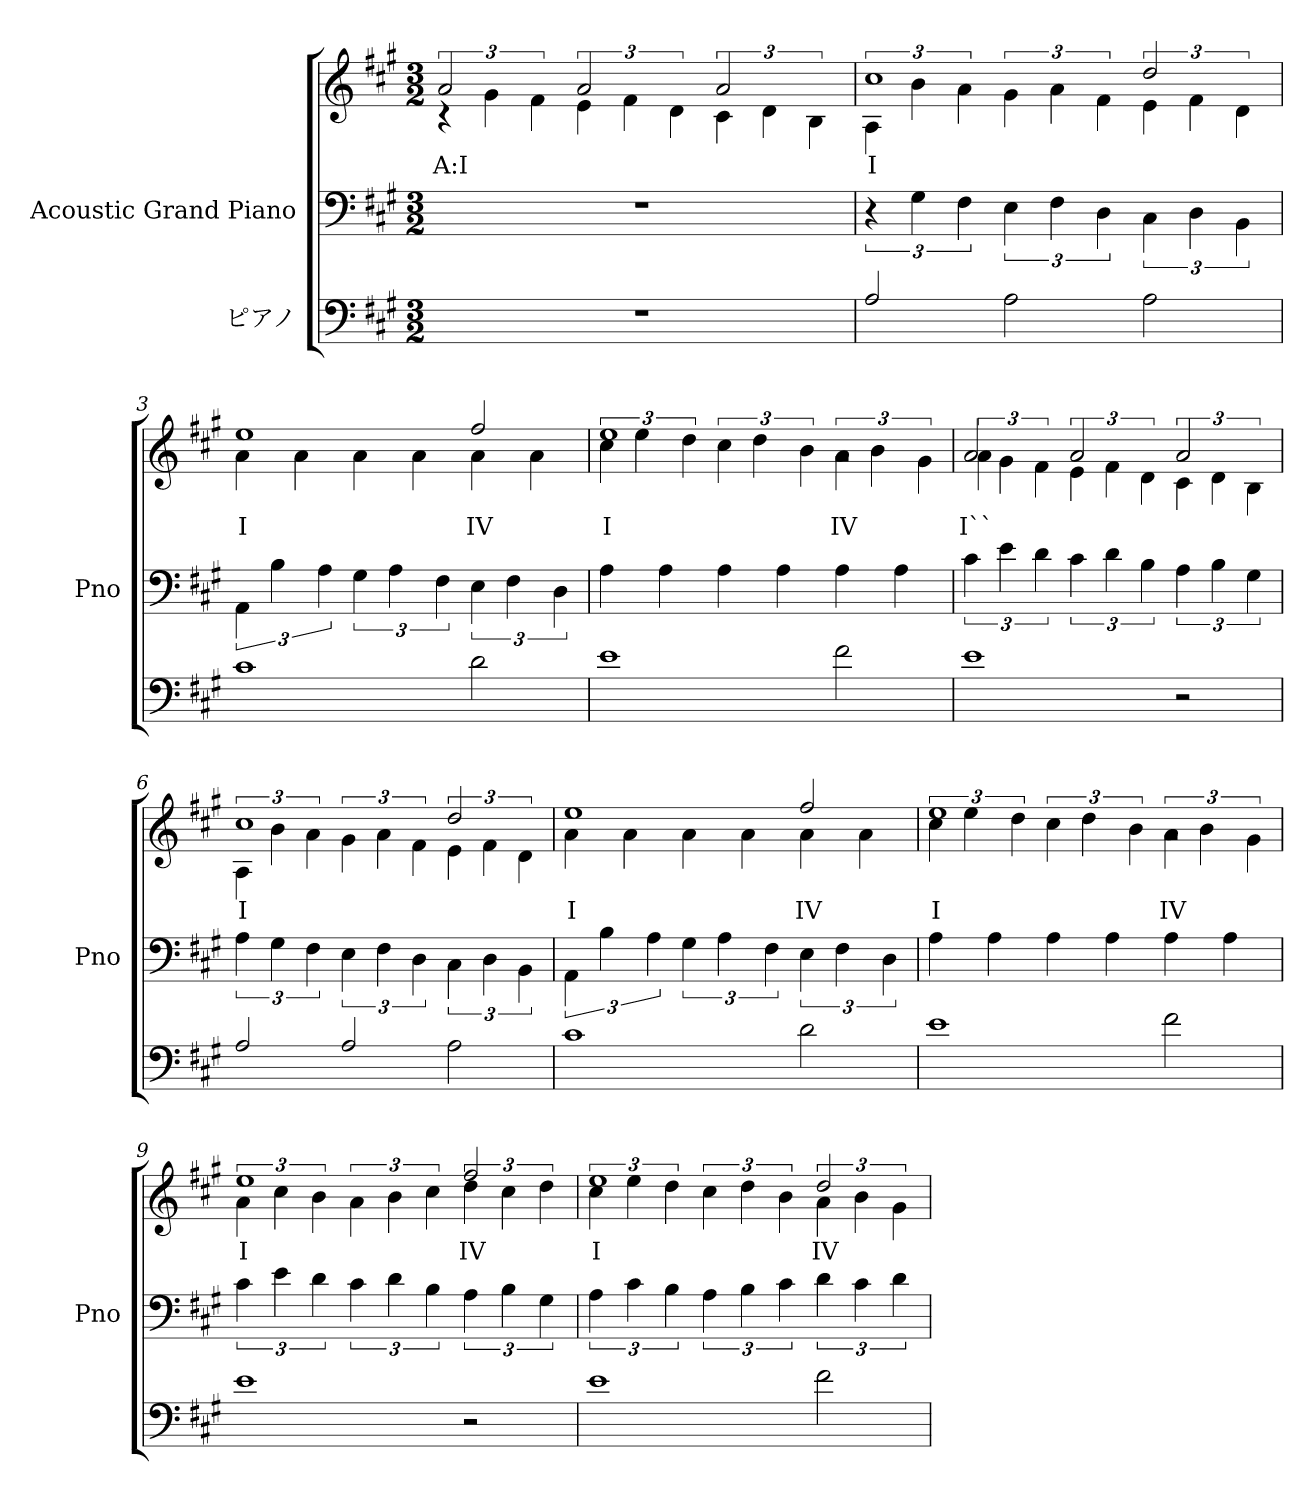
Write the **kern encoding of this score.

**kern	**kern	**kern	**text
*part2	*part1	*part1	*part1
*staff3	*staff2	*staff1	*staff1
*I"ピアノ	*I"Acoustic Grand Piano	*	*
*	*I'Pno	*	*
*clefF4	*clefF4	*clefG2	*
*k[f#c#g#]	*k[f#c#g#]	*k[f#c#g#]	*
*A:	*A:	*A:	*
*M3/2	*M3/2	*M3/2	*
*MM120	*MM120	*MM120	*
=1	=1	=1	=1
*	*	*^	*
!	!	!	!	!LO:LY:b
1.r	1.r	2a/	6rc	A:I
.	.	.	6g#\	.
.	.	.	6f#\	.
.	.	2a/	6e\	.
.	.	.	6f#\	.
.	.	.	6d\	.
.	.	2a/	6c#\	.
.	.	.	6d\	.
.	.	.	6B\	.
=2	=2	=2	=2	=2
!	!	!	!	!LO:LY:b
2A/	6r	1cc#	6A\	I
.	6G#\	.	6b\	.
.	6F#\	.	6a\	.
2A\	6E\	.	6g#\	.
.	6F#\	.	6a\	.
.	6D\	.	6f#\	.
2A\	6C#\	2dd/	6e\	.
.	6D\	.	6f#\	.
.	6BB\	.	6d\	.
=3	=3	=3	=3	=3
!	!	!	!	!LO:LY:b
1c#	6AA\	1ee	4a\	I
.	6B\	.	.	.
.	.	.	4a\	.
.	6A\	.	.	.
.	6G#\	.	4a\	.
.	6A\	.	.	.
.	.	.	4a\	.
.	6F#\	.	.	.
!	!	!	!	!LO:LY:b
2d\	6E\	2ff#/	4a\	IV
.	6F#\	.	.	.
.	.	.	4a\	.
.	6D\	.	.	.
=4	=4	=4	=4	=4
!	!	!	!	!LO:LY:b
1e	4A\	1ee	6cc#\	I
.	.	.	6ee\	.
.	4A\	.	.	.
.	.	.	6dd\	.
.	4A\	.	6cc#\	.
.	.	.	6dd\	.
.	4A\	.	.	.
.	.	.	6b\	.
!	!	!	!	!LO:LY:b
2f#\	4A\	2rg	6a\	IV
.	.	.	6b\	.
.	4A\	.	.	.
.	.	.	6g#\	.
!!LO:LB:g=z	!!
=5	=5	=5	=5	=5
!	!	!	!	!LO:LY:b
1e	6c#\	2a/	6a\	I``
.	6e\	.	6g#\	.
.	6d\	.	6f#\	.
.	6c#\	2a/	6e\	.
.	6d\	.	6f#\	.
.	6B\	.	6d\	.
2r	6A\	2a/	6c#\	.
.	6B\	.	6d\	.
.	6G#\	.	6B\	.
=6	=6	=6	=6	=6
!	!	!	!	!LO:LY:b
2A/	6A\	1cc#	6A\	I
.	6G#\	.	6b\	.
.	6F#\	.	6a\	.
2A/	6E\	.	6g#\	.
.	6F#\	.	6a\	.
.	6D\	.	6f#\	.
2A\	6C#\	2dd/	6e\	.
.	6D\	.	6f#\	.
.	6BB\	.	6d\	.
=7	=7	=7	=7	=7
!	!	!	!	!LO:LY:b
1c#	6AA\	1ee	4a\	I
.	6B\	.	.	.
.	.	.	4a\	.
.	6A\	.	.	.
.	6G#\	.	4a\	.
.	6A\	.	.	.
.	.	.	4a\	.
.	6F#\	.	.	.
!	!	!	!	!LO:LY:b
2d\	6E\	2ff#/	4a\	IV
.	6F#\	.	.	.
.	.	.	4a\	.
.	6D\	.	.	.
=8	=8	=8	=8	=8
!	!	!	!	!LO:LY:b
1e	4A\	1ee	6cc#\	I
.	.	.	6ee\	.
.	4A\	.	.	.
.	.	.	6dd\	.
.	4A\	.	6cc#\	.
.	.	.	6dd\	.
.	4A\	.	.	.
.	.	.	6b\	.
!	!	!	!	!LO:LY:b
2f#\	4A\	2rg	6a\	IV
.	.	.	6b\	.
.	4A\	.	.	.
.	.	.	6g#\	.
!!LO:PB:g=z	!!
=9	=9	=9	=9	=9
!	!	!	!	!LO:LY:b
1e	6c#\	1ee	6a\	I
.	6e\	.	6cc#\	.
.	6d\	.	6b\	.
.	6c#\	.	6a\	.
.	6d\	.	6b\	.
.	6B\	.	6cc#\	.
!	!	!	!	!LO:LY:b
2r	6A\	2ff#/	6dd\	IV
.	6B\	.	6cc#\	.
.	6G#\	.	6dd\	.
=10	=10	=10	=10	=10
!	!	!	!	!LO:LY:b
1e	6A\	1ee	6cc#\	I
.	6c#\	.	6ee\	.
.	6B\	.	6dd\	.
.	6A\	.	6cc#\	.
.	6B\	.	6dd\	.
.	6c#\	.	6b\	.
!	!	!	!	!LO:LY:b
2f#\	6d\	2dd/	6a\	IV
.	6c#\	.	6b\	.
.	6d\	.	6g#\	.
*	*	*v	*v	*
=	=	=	=
*-	*-	*-	*-
